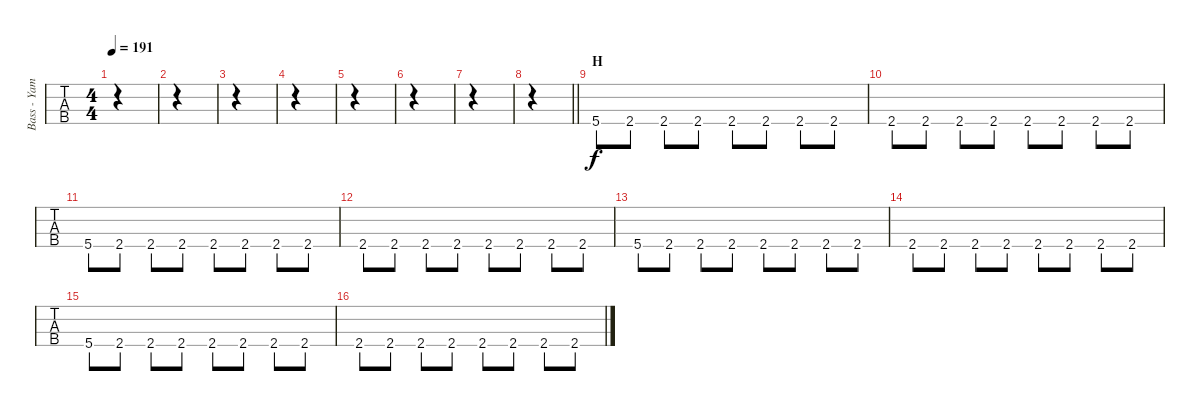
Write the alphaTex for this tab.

\track ("Bass - Yamada" "Bass - Yam") {instrument electricbasspick}
\staff {tabs}
\tuning (Gb2 Db2 Ab1 Eb1) {hide}
\ts (4 4)
\tempo 191
\clef f4
\ks c
|
|
|
|
|
|
|
\barLineRight lightlight
|
\section ("" "H")
5.4.8 2.4.8 2.4.8 2.4.8 2.4.8 2.4.8 2.4.8 2.4.8 |
2.4.8 2.4.8 2.4.8 2.4.8 2.4.8 2.4.8 2.4.8 2.4.8 |
5.4.8 2.4.8 2.4.8 2.4.8 2.4.8 2.4.8 2.4.8 2.4.8 |
2.4.8 2.4.8 2.4.8 2.4.8 2.4.8 2.4.8 2.4.8 2.4.8 |
5.4.8 2.4.8 2.4.8 2.4.8 2.4.8 2.4.8 2.4.8 2.4.8 |
2.4.8 2.4.8 2.4.8 2.4.8 2.4.8 2.4.8 2.4.8 2.4.8 |
5.4.8 2.4.8 2.4.8 2.4.8 2.4.8 2.4.8 2.4.8 2.4.8 |
2.4.8 2.4.8 2.4.8 2.4.8 2.4.8 2.4.8 2.4.8 2.4.8
